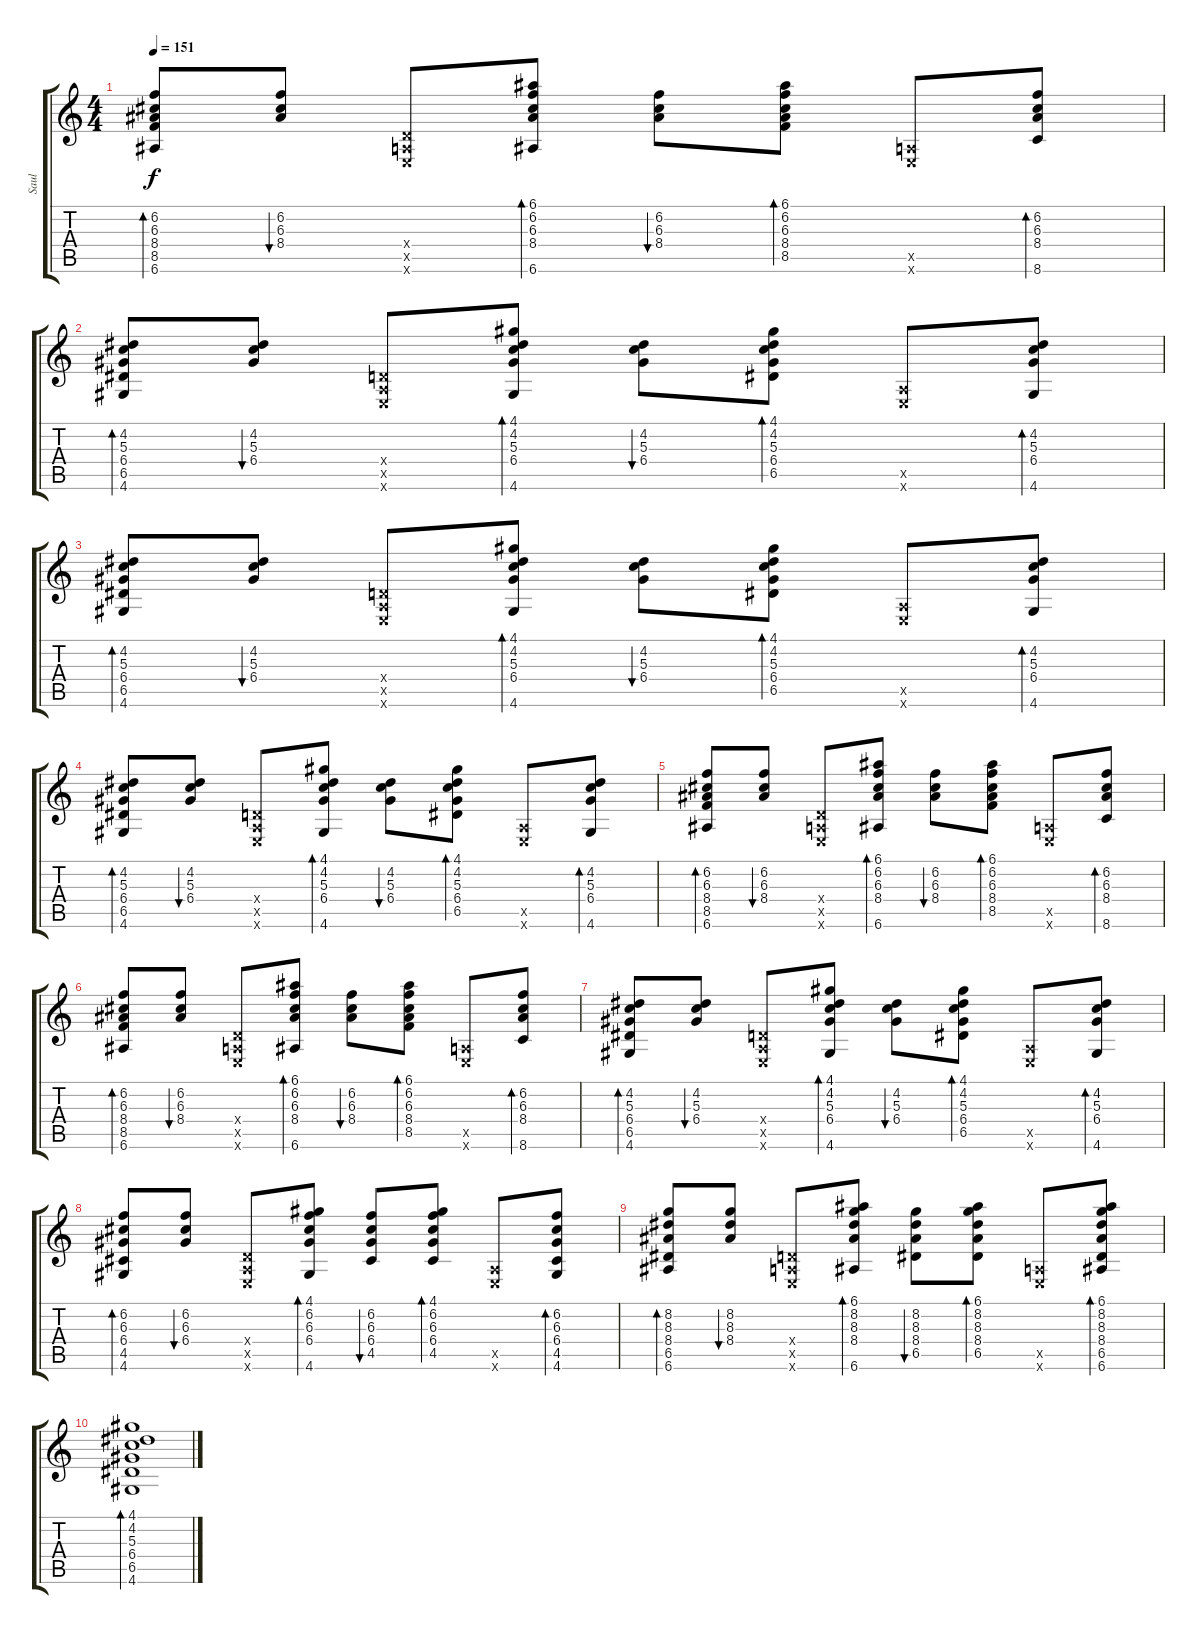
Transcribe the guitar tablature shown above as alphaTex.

\track ("Saul" "Saul") {instrument acousticguitarsteel}
\staff {score tabs}
\tuning (E4 B3 G3 D3 A2 E2) {hide}
\ts (4 4)
\tempo 151
\clef g2
\ks c
(6.2 6.3 8.4 8.5 6.6).8{bd 60 dy f} (6.2 6.3 8.4).8{bu 60} (0.4{x} 0.5{x} 0.6{x}).8 (6.1 6.2 6.3 8.4 6.6).8{bd 60} (6.2 6.3 8.4).8{bu 60} (6.1 6.2 6.3 8.4 8.5).8{bd 60} (0.5{x} 0.6{x}).8 (6.2 6.3 8.4 8.6).8{bd 60} |
(4.2 5.3 6.4 6.5 4.6).8{bd 60} (4.2 5.3 6.4).8{bu 60} (0.4{x} 0.5{x} 0.6{x}).8 (4.1 4.2 5.3 6.4 4.6).8{bd 60} (4.2 5.3 6.4).8{bu 60} (4.1 4.2 5.3 6.4 6.5).8{bd 60} (0.5{x} 0.6{x}).8 (4.2 5.3 6.4 4.6).8{bd 60} |
(4.2 5.3 6.4 6.5 4.6).8{bd 60} (4.2 5.3 6.4).8{bu 60} (0.4{x} 0.5{x} 0.6{x}).8 (4.1 4.2 5.3 6.4 4.6).8{bd 60} (4.2 5.3 6.4).8{bu 60} (4.1 4.2 5.3 6.4 6.5).8{bd 60} (0.5{x} 0.6{x}).8 (4.2 5.3 6.4 4.6).8{bd 60} |
(4.2 5.3 6.4 6.5 4.6).8{bd 60} (4.2 5.3 6.4).8{bu 60} (0.4{x} 0.5{x} 0.6{x}).8 (4.1 4.2 5.3 6.4 4.6).8{bd 60} (4.2 5.3 6.4).8{bu 60} (4.1 4.2 5.3 6.4 6.5).8{bd 60} (0.5{x} 0.6{x}).8 (4.2 5.3 6.4 4.6).8{bd 60} |
(6.2 6.3 8.4 8.5 6.6).8{bd 60} (6.2 6.3 8.4).8{bu 60} (0.4{x} 0.5{x} 0.6{x}).8 (6.1 6.2 6.3 8.4 6.6).8{bd 60} (6.2 6.3 8.4).8{bu 60} (6.1 6.2 6.3 8.4 8.5).8{bd 60} (0.5{x} 0.6{x}).8 (6.2 6.3 8.4 8.6).8{bd 60} |
(6.2 6.3 8.4 8.5 6.6).8{bd 60} (6.2 6.3 8.4).8{bu 60} (0.4{x} 0.5{x} 0.6{x}).8 (6.1 6.2 6.3 8.4 6.6).8{bd 60} (6.2 6.3 8.4).8{bu 60} (6.1 6.2 6.3 8.4 8.5).8{bd 60} (0.5{x} 0.6{x}).8 (6.2 6.3 8.4 8.6).8{bd 60} |
(4.2 5.3 6.4 6.5 4.6).8{bd 60} (4.2 5.3 6.4).8{bu 60} (0.4{x} 0.5{x} 0.6{x}).8 (4.1 4.2 5.3 6.4 4.6).8{bd 60} (4.2 5.3 6.4).8{bu 60} (4.1 4.2 5.3 6.4 6.5).8{bd 60} (0.5{x} 0.6{x}).8 (4.2 5.3 6.4 4.6).8{bd 60} |
(6.2 6.3 6.4 4.5 4.6).8{bd 60} (6.2 6.3 6.4).8{bu 60} (0.4{x} 0.5{x} 0.6{x}).8 (4.1 6.2 6.3 6.4 4.6).8{bd 60} (6.2 6.3 6.4 4.5).8{bu 60} (4.1 6.2 6.3 6.4 4.5).8{bd 60} (0.5{x} 0.6{x}).8 (6.2 6.3 6.4 4.5 4.6).8{bd 60} |
(8.2 8.3 8.4 6.5 6.6).8{bd 60} (8.2 8.3 8.4).8{bu 60} (0.4{x} 0.5{x} 0.6{x}).8 (6.1 8.2 8.3 8.4 6.6).8{bd 60} (8.2 8.3 8.4 6.5).8{bu 60} (6.1 8.2 8.3 8.4 6.5).8{bd 60} (0.5{x} 0.6{x}).8 (6.1 8.2 8.3 8.4 6.5 6.6).8{bd 60} |
(4.1 4.2 5.3 6.4 6.5 4.6).1{bd 60}
